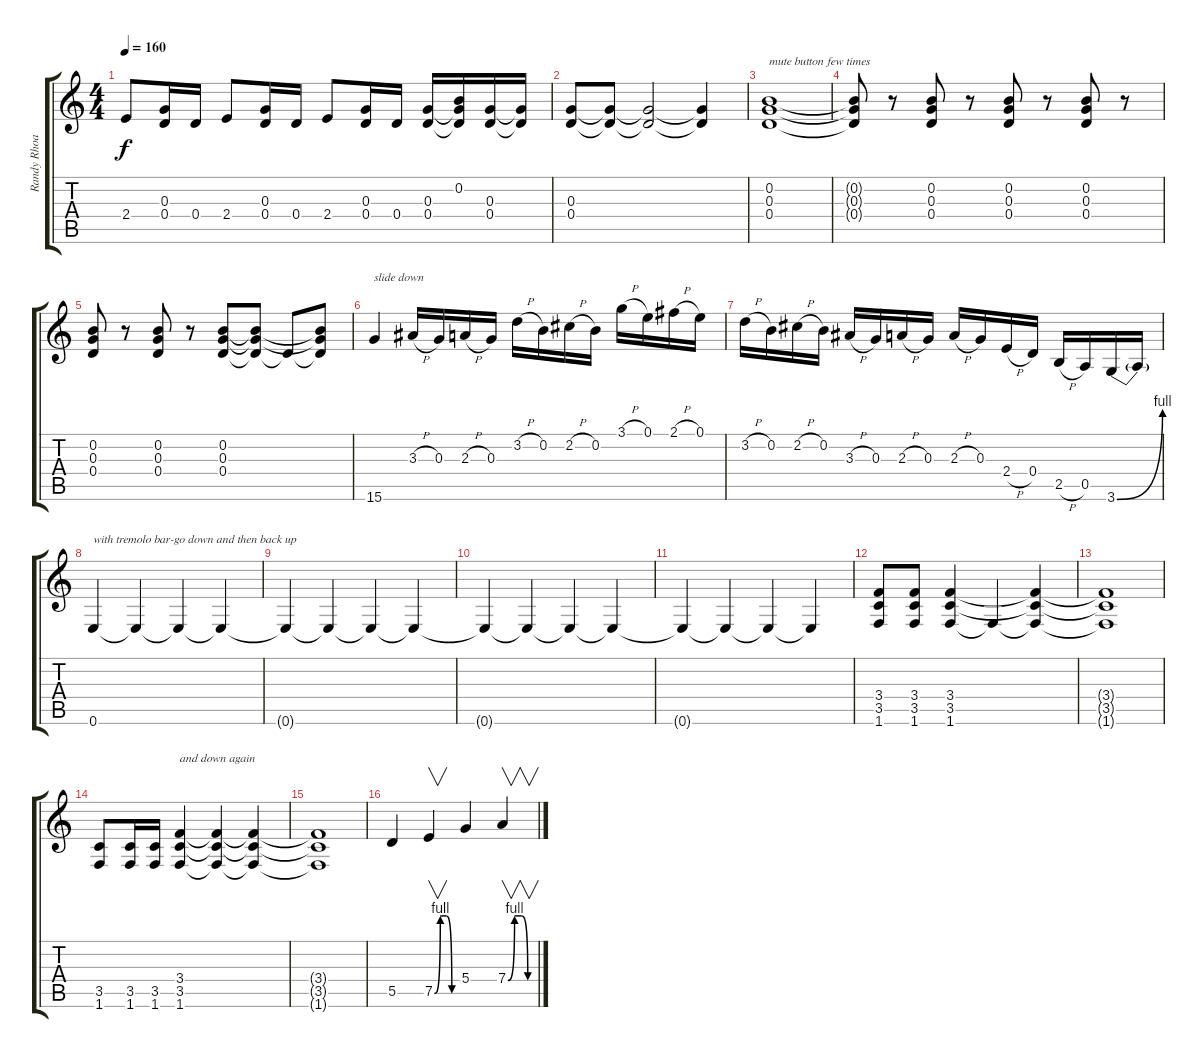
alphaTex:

\track ("Randy Rhoads" "Randy Rhoa") {instrument overdrivenguitar}
\staff {score tabs}
\tuning (E4 B3 G3 D3 A2 E2) {hide}
\ts (4 4)
\tempo 160
\clef g2
\ks c
2.4.8{dy f} (0.3 0.4).16 0.4.16 2.4.8 (0.3 0.4).16 0.4.16 2.4.8 (0.3 0.4).16 0.4.16 (0.3 0.4).16 (0.2 0.3{t} 0.4{t}).16 (0.3 0.4).16 (0.3{t} 0.4{t}).16 |
(0.3 0.4).8 (0.3{t} 0.4{t}).8 (0.3{t} 0.4{t}).2 (0.3{t} 0.4{t}).4 |
(0.2 0.3 0.4).1{txt "mute button few times"} |
(0.2{t} 0.3{t} 0.4{t}).8 r.8 (0.2 0.3 0.4).8 r.8 (0.2 0.3 0.4).8 r.8 (0.2 0.3 0.4).8 r.8 |
(0.2 0.3 0.4).8 r.8 (0.2 0.3 0.4).8 r.8 (0.2 0.3 0.4).8 (0.2{t} 0.3{t} 0.4{t}).8 0.4{t}.8 (0.2{t} 0.3{t} 0.4{t}).8 |
15.6.4{txt "slide down"} 3.3{h}.16 0.3.16 2.3{h}.16 0.3.16 3.2{h}.16 0.2.16 2.2{h}.16 0.2.16 3.1{h}.16 0.1.16 2.1{h}.16 0.1.16 |
3.2{h}.16 0.2.16 2.2{h}.16 0.2.16 3.3{h}.16 0.3.16 2.3{h}.16 0.3.16 2.3{h}.16 0.3.16 2.4{h}.16 0.4.16 2.5{h}.16 0.5.16 3.6{be (bend 0 0 60 4)}.16 3.6{t}.16 |
0.6.4{txt "with tremolo bar-go down and then back up"} 0.6{t}.4 0.6{t}.4 0.6{t}.4 |
0.6{t}.4 0.6{t}.4 0.6{t}.4 0.6{t}.4 |
0.6{t}.4 0.6{t}.4 0.6{t}.4 0.6{t}.4 |
0.6{t}.4 0.6{t}.4 0.6{t}.4 0.6{t}.4 |
(3.4 3.5 1.6).8 (3.4 3.5 1.6).8 (3.4 3.5 1.6).4 1.6{t}.4 (3.4{t} 3.5{t} 1.6{t}).4 |
(3.4{t} 3.5{t} 1.6{t}).1 |
(3.5 1.6).8 (3.5 1.6).16 (3.5 1.6).16 (3.4 3.5 1.6).4{txt "and down again"} (3.4{t} 3.5{t} 1.6{t}).4 (3.4{t} 3.5{t} 1.6{t}).4 |
(3.4{t} 3.5{t} 1.6{t}).1 |
5.5.4 7.5{be (custom 0 0 15 4 30 4 45 0 60 0)}.4{v} 5.4.4 7.4{be (custom 0 0 15 4 30 4 45 0 60 0)}.4{v}
